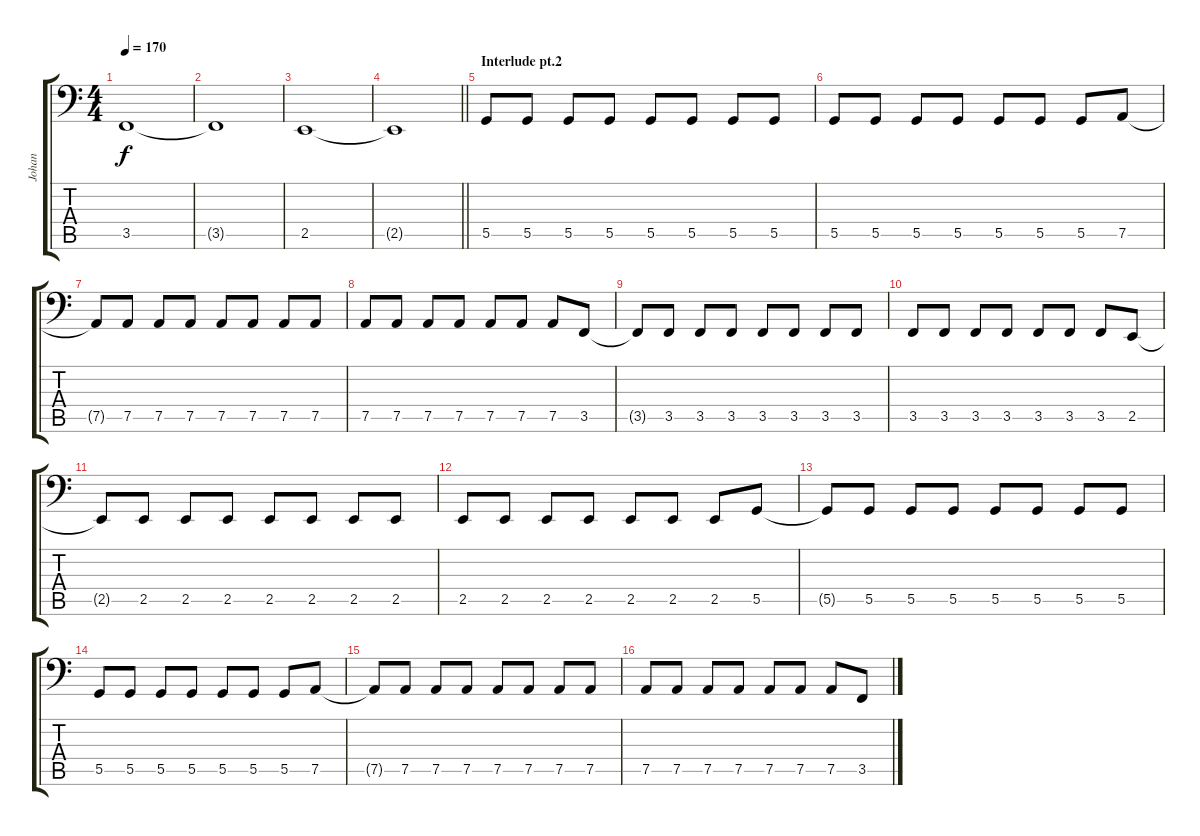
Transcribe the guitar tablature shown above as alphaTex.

\track ("Johan" "Johan") {instrument electricbassfinger}
\staff {score tabs}
\tuning (C3 G2 D2 A1 D1 B0) {hide}
\ts (4 4)
\tempo 170
\clef f4
\ks c
3.5.1{dy f} |
3.5{t}.1 |
2.5.1 |
\barLineRight lightlight
2.5{t}.1 |
\section ("" "Interlude pt.2")
5.5.8 5.5.8 5.5.8 5.5.8 5.5.8 5.5.8 5.5.8 5.5.8 |
5.5.8 5.5.8 5.5.8 5.5.8 5.5.8 5.5.8 5.5.8 7.5.8 |
7.5{t}.8 7.5.8 7.5.8 7.5.8 7.5.8 7.5.8 7.5.8 7.5.8 |
7.5.8 7.5.8 7.5.8 7.5.8 7.5.8 7.5.8 7.5.8 3.5.8 |
3.5{t}.8 3.5.8 3.5.8 3.5.8 3.5.8 3.5.8 3.5.8 3.5.8 |
3.5.8 3.5.8 3.5.8 3.5.8 3.5.8 3.5.8 3.5.8 2.5.8 |
2.5{t}.8 2.5.8 2.5.8 2.5.8 2.5.8 2.5.8 2.5.8 2.5.8 |
2.5.8 2.5.8 2.5.8 2.5.8 2.5.8 2.5.8 2.5.8 5.5.8 |
5.5{t}.8 5.5.8 5.5.8 5.5.8 5.5.8 5.5.8 5.5.8 5.5.8 |
5.5.8 5.5.8 5.5.8 5.5.8 5.5.8 5.5.8 5.5.8 7.5.8 |
7.5{t}.8 7.5.8 7.5.8 7.5.8 7.5.8 7.5.8 7.5.8 7.5.8 |
7.5.8 7.5.8 7.5.8 7.5.8 7.5.8 7.5.8 7.5.8 3.5.8
